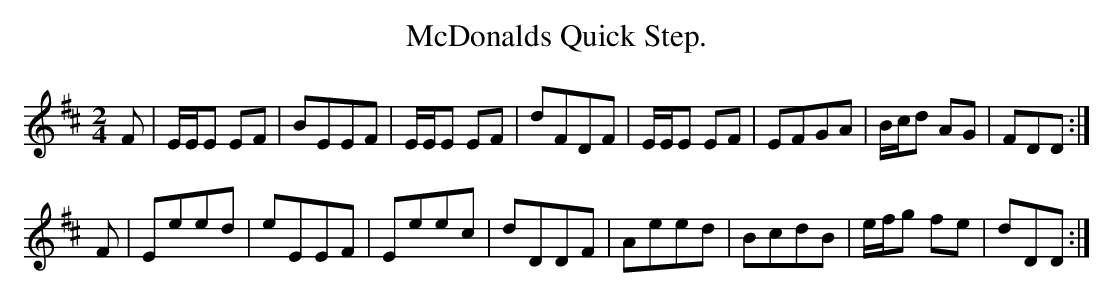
X:1
T:McDonalds Quick Step.
L:1/8
M:2/4
K:D
F|E/E/E EF|BEEF|E/E/E EF|dFDF|E/E/E EF|EFGA|B/c/d AG|FDD:|
F|Eeed    |eEEF|Eeec    |dDDF|Aeed    |BcdB|e/f/g fe|dDD:|
